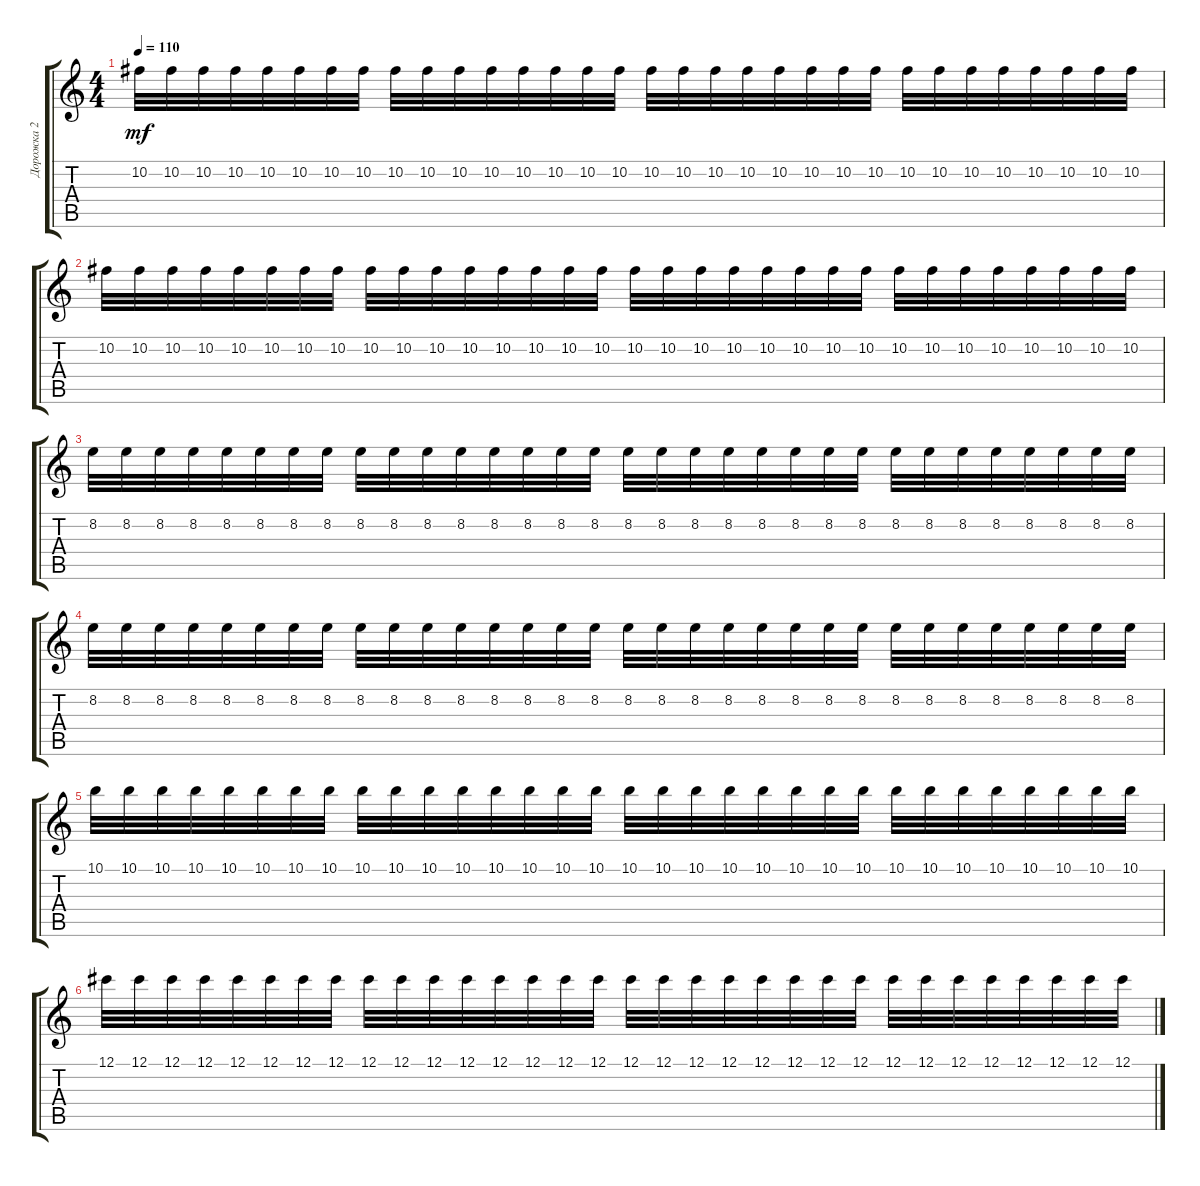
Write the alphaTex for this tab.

\track ("Дорожка 2" "Дорожка 2") {instrument distortionguitar}
\staff {score tabs}
\tuning (Db4 Ab3 E3 B2 Gb2 Db2) {hide}
\ts (4 4)
\tempo 110
\clef g2
\ks c
10.2.32{dy mf volume 4} 10.2.32 10.2.32{volume 4} 10.2.32 10.2.32{volume 4} 10.2.32 10.2.32{volume 4} 10.2.32 10.2.32{volume 4} 10.2.32 10.2.32{volume 4} 10.2.32 10.2.32{volume 4} 10.2.32 10.2.32{volume 4} 10.2.32 10.2.32{volume 4} 10.2.32 10.2.32{volume 4} 10.2.32 10.2.32{volume 4} 10.2.32 10.2.32{volume 4} 10.2.32 10.2.32{volume 4} 10.2.32 10.2.32{volume 4} 10.2.32 10.2.32{volume 4} 10.2.32 10.2.32{volume 4} 10.2.32 |
10.2.32{volume 4} 10.2.32 10.2.32{volume 4} 10.2.32 10.2.32{volume 4} 10.2.32 10.2.32{volume 4} 10.2.32 10.2.32{volume 4} 10.2.32 10.2.32{volume 4} 10.2.32 10.2.32{volume 4} 10.2.32 10.2.32{volume 3} 10.2.32 10.2.32{volume 3} 10.2.32 10.2.32{volume 3} 10.2.32 10.2.32{volume 3} 10.2.32 10.2.32{volume 3} 10.2.32 10.2.32{volume 3} 10.2.32 10.2.32{volume 3} 10.2.32 10.2.32{volume 3} 10.2.32 10.2.32{volume 3} 10.2.32 |
8.2.32{volume 3} 8.2.32 8.2.32{volume 3} 8.2.32 8.2.32{volume 3} 8.2.32 8.2.32{volume 3} 8.2.32 8.2.32{volume 3} 8.2.32 8.2.32{volume 3} 8.2.32 8.2.32{volume 3} 8.2.32 8.2.32{volume 3} 8.2.32 8.2.32{volume 3} 8.2.32 8.2.32{volume 2} 8.2.32 8.2.32{volume 2} 8.2.32 8.2.32{volume 2} 8.2.32 8.2.32{volume 2} 8.2.32 8.2.32{volume 2} 8.2.32 8.2.32{volume 2} 8.2.32 8.2.32{volume 2} 8.2.32 |
8.2.32{volume 2} 8.2.32 8.2.32{volume 2} 8.2.32 8.2.32{volume 2} 8.2.32 8.2.32{volume 2} 8.2.32 8.2.32{volume 2} 8.2.32 8.2.32{volume 2} 8.2.32 8.2.32{volume 2} 8.2.32 8.2.32{volume 2} 8.2.32 8.2.32{volume 2} 8.2.32 8.2.32{volume 2} 8.2.32 8.2.32{volume 2} 8.2.32 8.2.32{volume 2} 8.2.32 8.2.32{volume 2} 8.2.32 8.2.32{volume 2} 8.2.32 8.2.32{volume 2} 8.2.32 8.2.32{volume 2} 8.2.32 |
10.1.32{volume 2} 10.1.32 10.1.32{volume 1} 10.1.32 10.1.32{volume 1} 10.1.32 10.1.32{volume 1} 10.1.32 10.1.32{volume 1} 10.1.32 10.1.32{volume 1} 10.1.32 10.1.32{volume 1} 10.1.32 10.1.32{volume 1} 10.1.32 10.1.32{volume 1} 10.1.32 10.1.32{volume 1} 10.1.32 10.1.32{volume 1} 10.1.32 10.1.32{volume 1} 10.1.32 10.1.32{volume 1} 10.1.32 10.1.32{volume 1} 10.1.32 10.1.32{volume 1} 10.1.32 10.1.32{volume 1} 10.1.32 |
12.1.32{volume 1} 12.1.32 12.1.32{volume 1} 12.1.32 12.1.32{volume 1} 12.1.32 12.1.32{volume 1} 12.1.32 12.1.32{volume 0} 12.1.32 12.1.32{volume 0} 12.1.32 12.1.32{volume 0} 12.1.32 12.1.32{volume 0} 12.1.32 12.1.32{volume 0} 12.1.32 12.1.32{volume 0} 12.1.32 12.1.32{volume 0} 12.1.32 12.1.32{volume 0} 12.1.32 12.1.32{volume 0} 12.1.32 12.1.32{volume 0} 12.1.32 12.1.32{volume 0} 12.1.32 12.1.32{volume 0} 12.1.32
